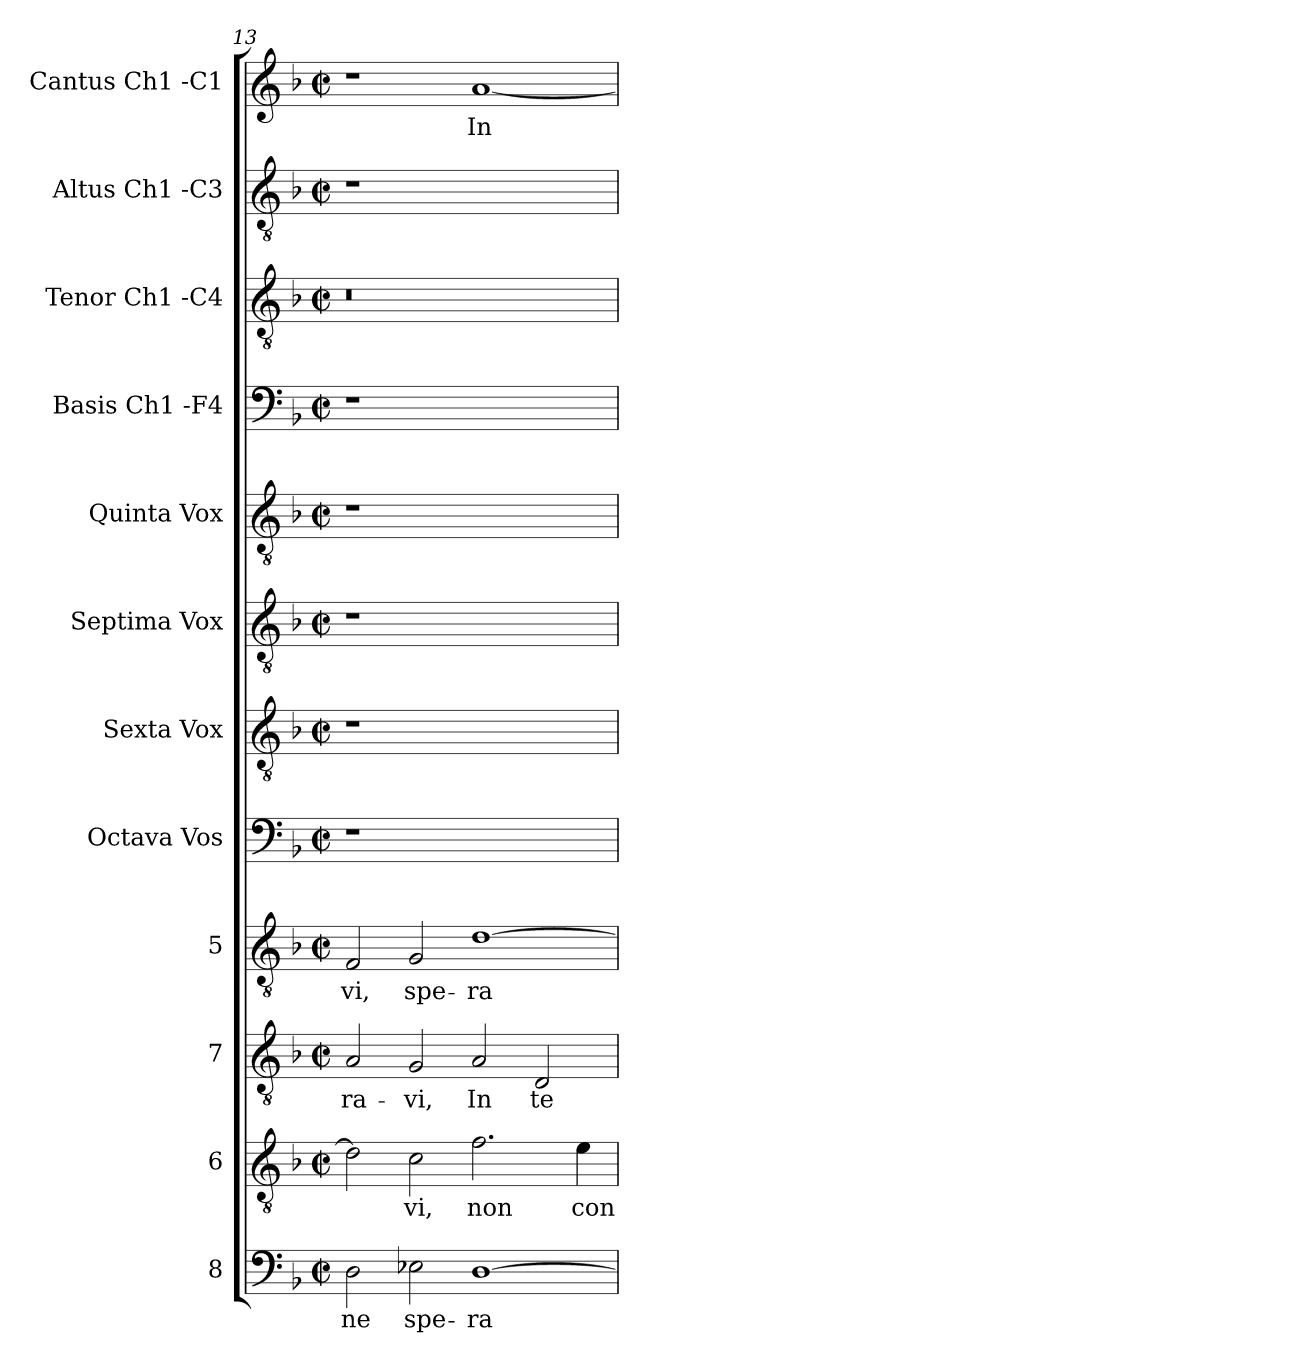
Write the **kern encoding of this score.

**kern	**text	**kern	**text	**kern	**text	**kern	**text	**kern	**kern	**kern	**kern	**kern	**kern	**kern	**kern	**text
*part12	*part12	*part11	*part11	*part10	*part10	*part9	*part9	*part8	*part7	*part6	*part5	*part4	*part3	*part2	*part1	*part1
*staff12	*staff12	*staff11	*staff11	*staff10	*staff10	*staff9	*staff9	*staff8	*staff7	*staff6	*staff5	*staff4	*staff3	*staff2	*staff1	*staff1
*I"8	*	*I"6	*	*I"7	*	*I"5	*	*I"Octava  Vos	*I"Sexta  Vox	*I"Septima  Vox	*I"Quinta  Vox	*I"Basis  Ch1 -F4	*I"Tenor  Ch1 -C4	*I"Altus  Ch1 -C3	*I"Cantus  Ch1 -C1	*
*	*	*	*	*	*	*	*	*	*	*	*	*I'B	*I'T	*I'A	*I'C	*
*clefF4	*	*clefGv2	*	*clefGv2	*	*clefGv2	*	*clefF4	*clefGv2	*clefGv2	*clefGv2	*clefF4	*clefGv2	*clefGv2	*clefG2	*
*k[b-]	*	*k[b-]	*	*k[b-]	*	*k[b-]	*	*k[b-]	*k[b-]	*k[b-]	*k[b-]	*k[b-]	*k[b-]	*k[b-]	*k[b-]	*
*F:	*	*F:	*	*F:	*	*F:	*	*F:	*F:	*F:	*F:	*F:	*F:	*F:	*F:	*
*M2/2	*	*M2/2	*	*M2/2	*	*M2/2	*	*M2/2	*M2/2	*M2/2	*M2/2	*M2/2	*M2/2	*M2/2	*M2/2	*
*met(c|)	*	*met(c|)	*	*met(c|)	*	*met(c|)	*	*met(c|)	*met(c|)	*met(c|)	*met(c|)	*met(c|)	*met(c|)	*met(c|)	*met(c|)	*
=13	=13	=13	=13	=13	=13	=13	=13	=13	=13	=13	=13	=13	=13	=13	=13	=13
!	!LO:LY:b:cj	!	!LO:LY:b:cj	!	!LO:LY:b:cj	!	!LO:LY:b:cj	!	!	!	!	!	!	!	!	!
2D\	-ne	2d\]	--	2A/	-ra-	2F/	-vi,	1r	1r	1r	1r	1r	0r	1r	1r	.
!	!LO:LY:b:cj	!	!LO:LY:b:cj	!	!LO:LY:b:cj	!	!LO:LY:b:cj	!	!	!	!	!	!	!	!	!
2E-X\	spe-	2c\	-vi,	2G/	-vi,	2G/	spe-	.	.	.	.	.	.	.	.	.
!	!LO:LY:b:cj	!	!LO:LY:b:cj	!	!LO:LY:b:cj	!	!LO:LY:b:cj	!	!	!	!	!	!	!	!	!LO:LY:b:cj
[>1D	-ra-	2.f\	non	2A/	In	[>1d	-ra-	1ryy	1ryy	1ryy	1ryy	1ryy	.	1ryy	[<1a	In
!	!	!	!	!	!LO:LY:b:cj	!	!	!	!	!	!	!	!	!	!	!
.	.	.	.	2D/	te	.	.	.	.	.	.	.	.	.	.	.
!	!	!	!LO:LY:b:cj	!	!	!	!	!	!	!	!	!	!	!	!	!
.	.	4e\	con-	.	.	.	.	.	.	.	.	.	.	.	.	.
=	=	=	=	=	=	=	=	=	=	=	=	=	=	=	=	=
*-	*-	*-	*-	*-	*-	*-	*-	*-	*-	*-	*-	*-	*-	*-	*-	*-
